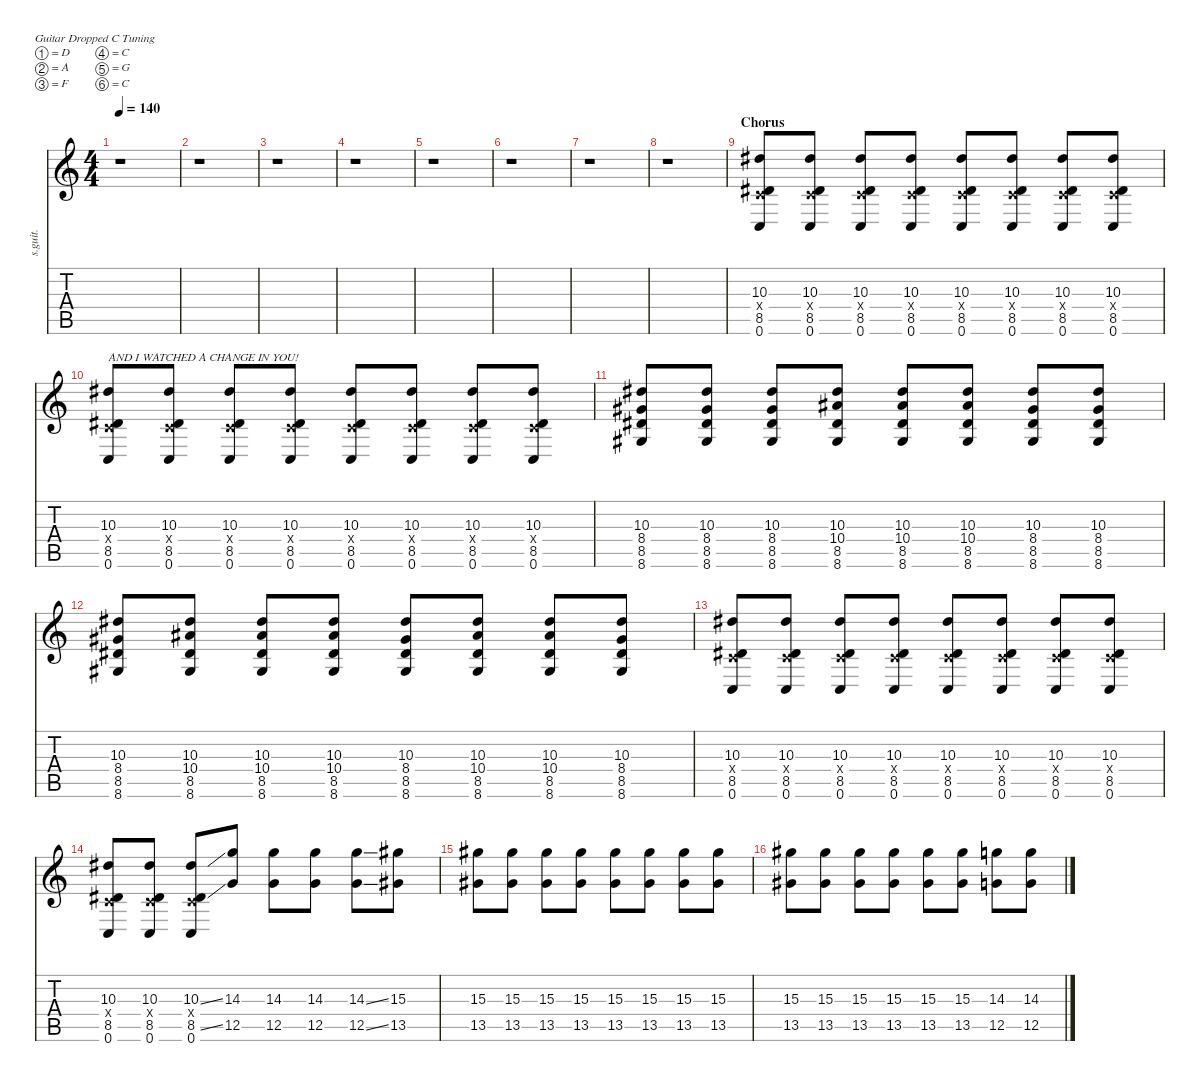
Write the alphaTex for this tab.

\defaultSystemsLayout 4
\hideDynamics
\bracketExtendMode nobrackets
\track ("Chino Moreno" "s.guit.") {instrument distortionguitar}
\staff {score tabs}
\tuning (D4 A3 F3 C3 G2 C2)
\ts (4 4)
\tempo 140
\clef g2
\ks c
r.1{dy fff} |
r.1 |
r.1 |
r.1 |
r.1 |
r.1 |
r.1 |
r.1 |
\section ("" "Chorus")
(10.3{acc #} 8.5{acc #} 0.6 0.4{x}).8{lyrics (0 "") lyrics (1 "") lyrics (2 "") lyrics (3 "") lyrics (4 "")} (10.3{acc #} 8.5{acc #} 0.6 0.4{x}).8{lyrics (0 "") lyrics (1 "") lyrics (2 "") lyrics (3 "") lyrics (4 "")} (10.3{acc #} 8.5{acc #} 0.6 0.4{x}).8{lyrics (0 "") lyrics (1 "") lyrics (2 "") lyrics (3 "") lyrics (4 "")} (10.3{acc #} 8.5{acc #} 0.6 0.4{x}).8{lyrics (0 "") lyrics (1 "") lyrics (2 "") lyrics (3 "") lyrics (4 "")} (10.3{acc #} 8.5{acc #} 0.6 0.4{x}).8{lyrics (0 "") lyrics (1 "") lyrics (2 "") lyrics (3 "") lyrics (4 "")} (10.3{acc #} 8.5{acc #} 0.6 0.4{x}).8{lyrics (0 "") lyrics (1 "") lyrics (2 "") lyrics (3 "") lyrics (4 "")} (10.3{acc #} 8.5{acc #} 0.6 0.4{x}).8{lyrics (0 "") lyrics (1 "") lyrics (2 "") lyrics (3 "") lyrics (4 "")} (10.3{acc #} 8.5{acc #} 0.6 0.4{x}).8{lyrics (0 "") lyrics (1 "") lyrics (2 "") lyrics (3 "") lyrics (4 "")} |
(10.3{acc #} 8.5{acc #} 0.6 0.4{x}).8{txt "AND I WATCHED A CHANGE IN YOU!" lyrics (0 "") lyrics (1 "") lyrics (2 "") lyrics (3 "") lyrics (4 "")} (10.3{acc #} 8.5{acc #} 0.6 0.4{x}).8{lyrics (0 "") lyrics (1 "") lyrics (2 "") lyrics (3 "") lyrics (4 "")} (10.3{acc #} 8.5{acc #} 0.6 0.4{x}).8{lyrics (0 "") lyrics (1 "") lyrics (2 "") lyrics (3 "") lyrics (4 "")} (10.3{acc #} 8.5{acc #} 0.6 0.4{x}).8{lyrics (0 "") lyrics (1 "") lyrics (2 "") lyrics (3 "") lyrics (4 "")} (10.3{acc #} 8.5{acc #} 0.6 0.4{x}).8{lyrics (0 "") lyrics (1 "") lyrics (2 "") lyrics (3 "") lyrics (4 "")} (10.3{acc #} 8.5{acc #} 0.6 0.4{x}).8{lyrics (0 "") lyrics (1 "") lyrics (2 "") lyrics (3 "") lyrics (4 "")} (10.3{acc #} 8.5{acc #} 0.6 0.4{x}).8{lyrics (0 "") lyrics (1 "") lyrics (2 "") lyrics (3 "") lyrics (4 "")} (10.3{acc #} 8.5{acc #} 0.6 0.4{x}).8{lyrics (0 "") lyrics (1 "") lyrics (2 "") lyrics (3 "") lyrics (4 "")} |
(10.3{acc #} 8.4{acc #} 8.5{acc #} 8.6{acc #}).8{lyrics (0 "") lyrics (1 "") lyrics (2 "") lyrics (3 "") lyrics (4 "")} (10.3{acc #} 8.4{acc #} 8.5{acc #} 8.6{acc #}).8{lyrics (0 "") lyrics (1 "") lyrics (2 "") lyrics (3 "") lyrics (4 "")} (10.3{acc #} 8.4{acc #} 8.5{acc #} 8.6{acc #}).8{lyrics (0 "") lyrics (1 "") lyrics (2 "") lyrics (3 "") lyrics (4 "")} (10.3{acc #} 10.4{acc #} 8.5{acc #} 8.6{acc #}).8{lyrics (0 "") lyrics (1 "") lyrics (2 "") lyrics (3 "") lyrics (4 "")} (10.3{acc #} 10.4{acc #} 8.5{acc #} 8.6{acc #}).8{lyrics (0 "") lyrics (1 "") lyrics (2 "") lyrics (3 "") lyrics (4 "")} (10.3{acc #} 10.4{acc #} 8.5{acc #} 8.6{acc #}).8{lyrics (0 "") lyrics (1 "") lyrics (2 "") lyrics (3 "") lyrics (4 "")} (10.3{acc #} 8.4{acc #} 8.5{acc #} 8.6{acc #}).8{lyrics (0 "") lyrics (1 "") lyrics (2 "") lyrics (3 "") lyrics (4 "")} (10.3{acc #} 8.4{acc #} 8.5{acc #} 8.6{acc #}).8{lyrics (0 "") lyrics (1 "") lyrics (2 "") lyrics (3 "") lyrics (4 "")} |
(10.3{acc #} 8.4{acc #} 8.5{acc #} 8.6{acc #}).8{lyrics (0 "") lyrics (1 "") lyrics (2 "") lyrics (3 "") lyrics (4 "")} (10.3{acc #} 10.4{acc #} 8.5{acc #} 8.6{acc #}).8{lyrics (0 "") lyrics (1 "") lyrics (2 "") lyrics (3 "") lyrics (4 "")} (10.3{acc #} 10.4{acc #} 8.5{acc #} 8.6{acc #}).8{lyrics (0 "") lyrics (1 "") lyrics (2 "") lyrics (3 "") lyrics (4 "")} (10.3{acc #} 10.4{acc #} 8.5{acc #} 8.6{acc #}).8{lyrics (0 "") lyrics (1 "") lyrics (2 "") lyrics (3 "") lyrics (4 "")} (10.3{acc #} 8.4{acc #} 8.5{acc #} 8.6{acc #}).8{lyrics (0 "") lyrics (1 "") lyrics (2 "") lyrics (3 "") lyrics (4 "")} (10.3{acc #} 10.4{acc #} 8.5{acc #} 8.6{acc #}).8{lyrics (0 "") lyrics (1 "") lyrics (2 "") lyrics (3 "") lyrics (4 "")} (10.3{acc #} 10.4{acc #} 8.5{acc #} 8.6{acc #}).8{lyrics (0 "") lyrics (1 "") lyrics (2 "") lyrics (3 "") lyrics (4 "")} (10.3{acc #} 8.4{acc #} 8.5{acc #} 8.6{acc #}).8{lyrics (0 "") lyrics (1 "") lyrics (2 "") lyrics (3 "") lyrics (4 "")} |
(10.3{acc #} 8.5{acc #} 0.6 0.4{x}).8{lyrics (0 "") lyrics (1 "") lyrics (2 "") lyrics (3 "") lyrics (4 "")} (10.3{acc #} 8.5{acc #} 0.6 0.4{x}).8{lyrics (0 "") lyrics (1 "") lyrics (2 "") lyrics (3 "") lyrics (4 "")} (10.3{acc #} 8.5{acc #} 0.6 0.4{x}).8{lyrics (0 "") lyrics (1 "") lyrics (2 "") lyrics (3 "") lyrics (4 "")} (10.3{acc #} 8.5{acc #} 0.6 0.4{x}).8{lyrics (0 "") lyrics (1 "") lyrics (2 "") lyrics (3 "") lyrics (4 "")} (10.3{acc #} 8.5{acc #} 0.6 0.4{x}).8{lyrics (0 "") lyrics (1 "") lyrics (2 "") lyrics (3 "") lyrics (4 "")} (10.3{acc #} 8.5{acc #} 0.6 0.4{x}).8{lyrics (0 "") lyrics (1 "") lyrics (2 "") lyrics (3 "") lyrics (4 "")} (10.3{acc #} 8.5{acc #} 0.6 0.4{x}).8{lyrics (0 "") lyrics (1 "") lyrics (2 "") lyrics (3 "") lyrics (4 "")} (10.3{acc #} 8.5{acc #} 0.6 0.4{x}).8{lyrics (0 "") lyrics (1 "") lyrics (2 "") lyrics (3 "") lyrics (4 "")} |
(10.3{acc #} 8.5{acc #} 0.6 0.4{x}).8{lyrics (0 "") lyrics (1 "") lyrics (2 "") lyrics (3 "") lyrics (4 "")} (10.3{acc #} 8.5{acc #} 0.6 0.4{x}).8{lyrics (0 "") lyrics (1 "") lyrics (2 "") lyrics (3 "") lyrics (4 "")} (10.3{ss acc #} 8.5{ss acc #} 0.6 0.4{x}).8{lyrics (0 "") lyrics (1 "") lyrics (2 "") lyrics (3 "") lyrics (4 "")} (14.3 12.5).8{lyrics (0 "") lyrics (1 "") lyrics (2 "") lyrics (3 "") lyrics (4 "")} (14.3 12.5).8{lyrics (0 "") lyrics (1 "") lyrics (2 "") lyrics (3 "") lyrics (4 "")} (14.3 12.5).8{lyrics (0 "") lyrics (1 "") lyrics (2 "") lyrics (3 "") lyrics (4 "")} (14.3{ss} 12.5{ss}).8{lyrics (0 "") lyrics (1 "") lyrics (2 "") lyrics (3 "") lyrics (4 "")} (15.3{acc #} 13.5{acc #}).8{lyrics (0 "") lyrics (1 "") lyrics (2 "") lyrics (3 "") lyrics (4 "")} |
(15.3{acc #} 13.5{acc #}).8{lyrics (0 "") lyrics (1 "") lyrics (2 "") lyrics (3 "") lyrics (4 "")} (15.3{acc #} 13.5{acc #}).8{lyrics (0 "") lyrics (1 "") lyrics (2 "") lyrics (3 "") lyrics (4 "")} (15.3{acc #} 13.5{acc #}).8{lyrics (0 "") lyrics (1 "") lyrics (2 "") lyrics (3 "") lyrics (4 "")} (15.3{acc #} 13.5{acc #}).8{lyrics (0 "") lyrics (1 "") lyrics (2 "") lyrics (3 "") lyrics (4 "")} (15.3{acc #} 13.5{acc #}).8{lyrics (0 "") lyrics (1 "") lyrics (2 "") lyrics (3 "") lyrics (4 "")} (15.3{acc #} 13.5{acc #}).8{lyrics (0 "") lyrics (1 "") lyrics (2 "") lyrics (3 "") lyrics (4 "")} (15.3{acc #} 13.5{acc #}).8{lyrics (0 "") lyrics (1 "") lyrics (2 "") lyrics (3 "") lyrics (4 "")} (15.3{acc #} 13.5{acc #}).8{lyrics (0 "") lyrics (1 "") lyrics (2 "") lyrics (3 "") lyrics (4 "")} |
(15.3{acc #} 13.5{acc #}).8{lyrics (0 "") lyrics (1 "") lyrics (2 "") lyrics (3 "") lyrics (4 "")} (15.3{acc #} 13.5{acc #}).8{lyrics (0 "") lyrics (1 "") lyrics (2 "") lyrics (3 "") lyrics (4 "")} (15.3{acc #} 13.5{acc #}).8{lyrics (0 "") lyrics (1 "") lyrics (2 "") lyrics (3 "") lyrics (4 "")} (15.3{acc #} 13.5{acc #}).8{lyrics (0 "") lyrics (1 "") lyrics (2 "") lyrics (3 "") lyrics (4 "")} (15.3{acc #} 13.5{acc #}).8{lyrics (0 "") lyrics (1 "") lyrics (2 "") lyrics (3 "") lyrics (4 "")} (15.3{acc #} 13.5{acc #}).8{lyrics (0 "") lyrics (1 "") lyrics (2 "") lyrics (3 "") lyrics (4 "")} (14.3 12.5).8{lyrics (0 "") lyrics (1 "") lyrics (2 "") lyrics (3 "") lyrics (4 "")} (14.3 12.5).8{lyrics (0 "") lyrics (1 "") lyrics (2 "") lyrics (3 "") lyrics (4 "")}
